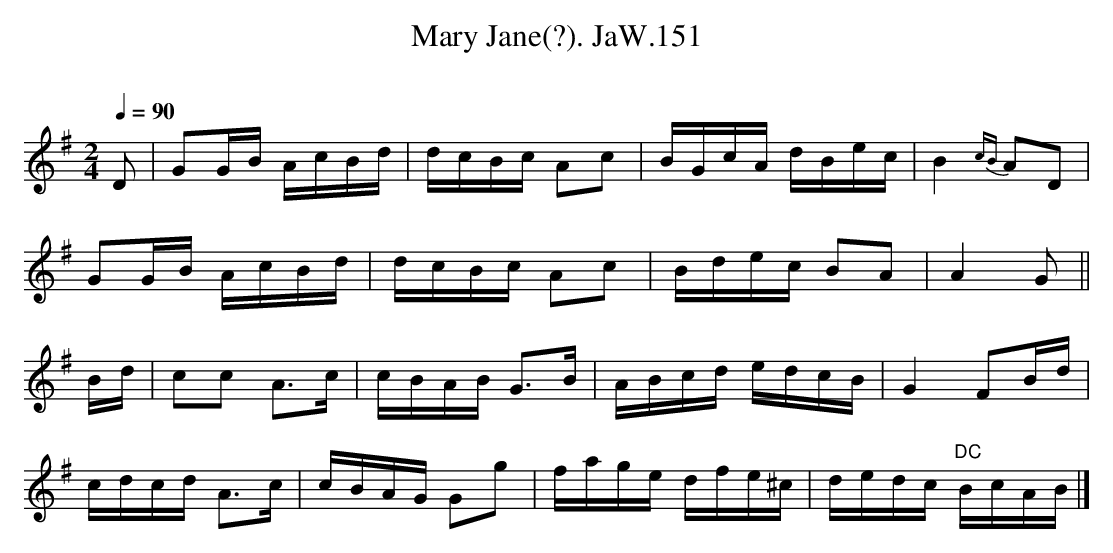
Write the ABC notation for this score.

X:1
T:Mary Jane(?). JaW.151
M:2/4
L:1/16
Q:1/4=90
O:
K:G
D2|G2GB AcBd|dcBc A2c2|BGcA dBec|B4{cB}A2D2|
G2GB AcBd|dcBc A2c2|Bdec B2A2|A4G2||
Bd|c2c2 A3c|cBAB G3B|ABcd edcB|G4 F2Bd|
cdcd A3c|cBAG G2g2|fage dfe^c|dedc "DC"BcAB|]
